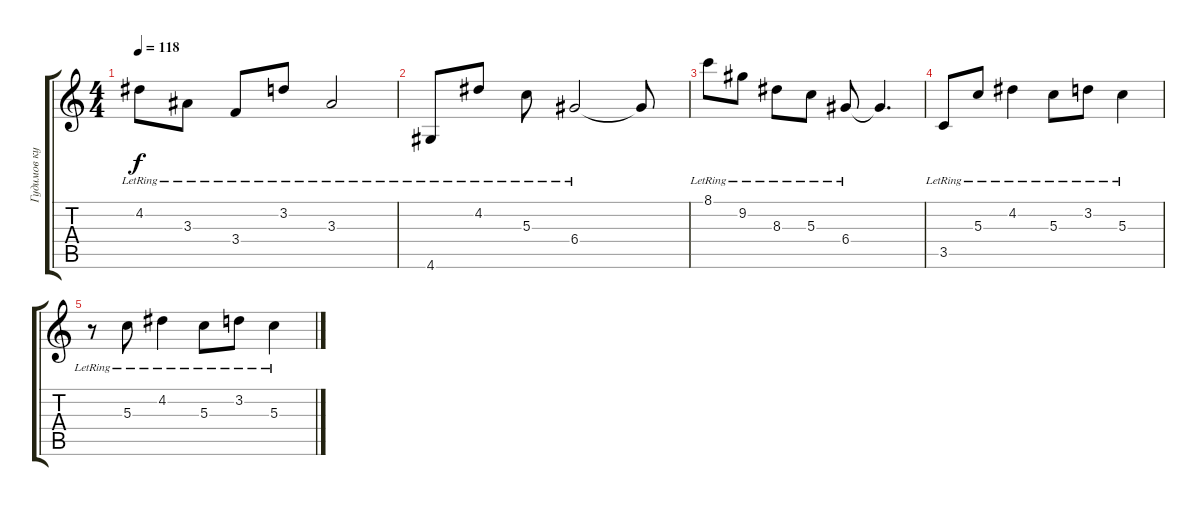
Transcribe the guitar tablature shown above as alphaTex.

\track ("Гудимов куплет" "Гудимов ку") {instrument electricguitarjazz}
\staff {score tabs}
\tuning (E4 B3 G3 D3 A2 E2) {hide}
\ts (4 4)
\tempo 118
\clef g2
\ks c
4.2{lr}.8{dy f} 3.3{lr}.8 3.4{lr}.8 3.2{lr}.8 3.3{lr}.2 |
4.6{lr}.8 4.2{lr}.8 5.3{lr}.8 6.4{lr}.2 6.4{t}.8 |
8.1{lr}.8 9.2{lr}.8 8.3{lr}.8 5.3{lr}.8 6.4{lr}.8 6.4{t}.4{d} |
3.5{lr}.8 5.3{lr}.8 4.2{lr}.4 5.3{lr}.8 3.2{lr}.8 5.3{lr}.4 |
r.8 5.3{lr}.8 4.2{lr}.4 5.3{lr}.8 3.2{lr}.8 5.3{lr}.4
